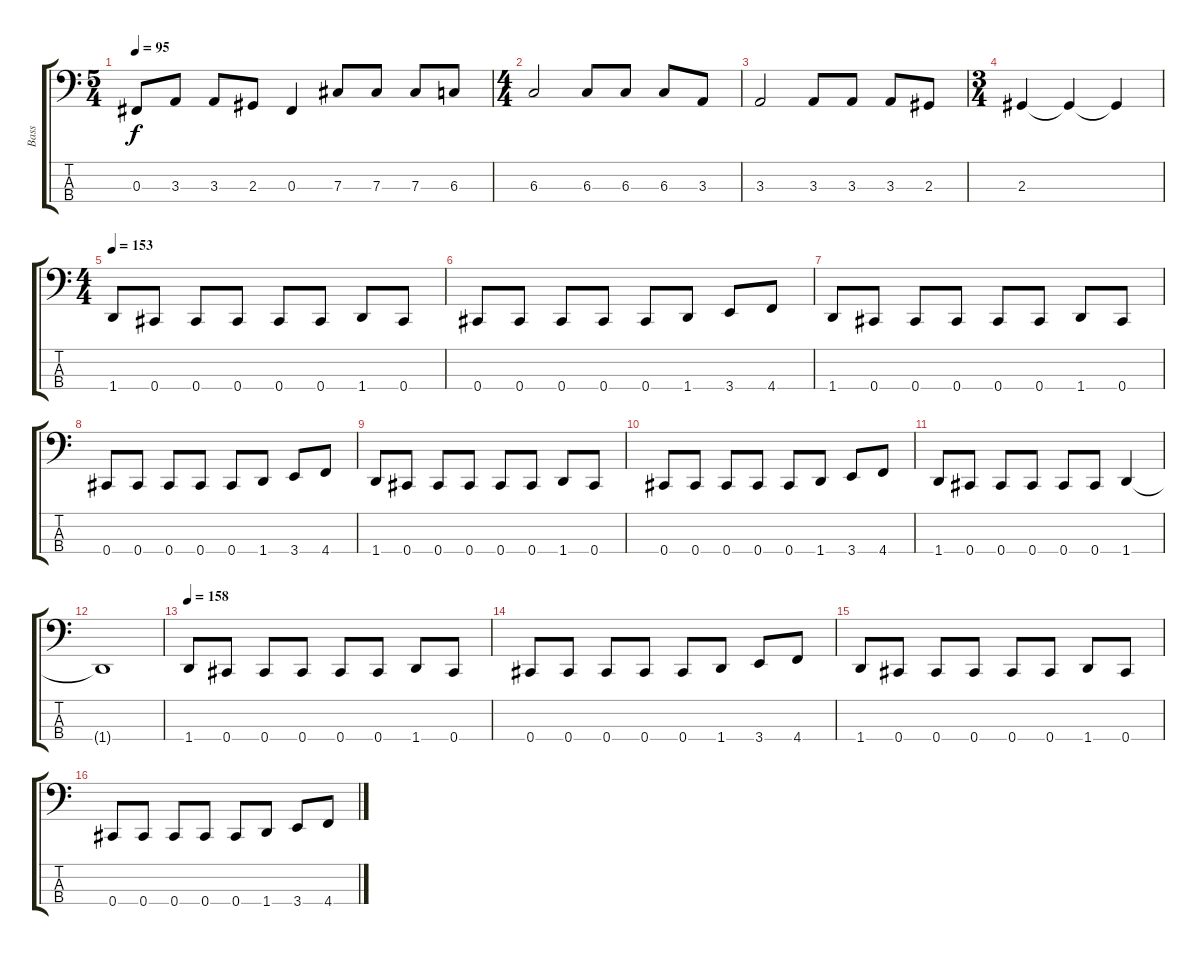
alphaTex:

\track ("Bass" "Bass") {instrument electricbassfinger}
\staff {score tabs}
\tuning (E2 B1 Gb1 Db1) {hide}
\ts (5 4)
\tempo 95
\clef f4
\ks c
0.3.8{dy f} 3.3.8 3.3.8 2.3.8 0.3.4 7.3.8 7.3.8 7.3.8 6.3.8 |
\ts (4 4)
6.3.2 6.3.8 6.3.8 6.3.8 3.3.8 |
3.3.2 3.3.8 3.3.8 3.3.8 2.3.8 |
\ts (3 4)
2.3.4 2.3{t}.4 2.3{t}.4 |
\ts (4 4)
\tempo 153
1.4.8 0.4.8 0.4.8 0.4.8 0.4.8 0.4.8 1.4.8 0.4.8 |
0.4.8 0.4.8 0.4.8 0.4.8 0.4.8 1.4.8 3.4.8 4.4.8 |
1.4.8 0.4.8 0.4.8 0.4.8 0.4.8 0.4.8 1.4.8 0.4.8 |
0.4.8 0.4.8 0.4.8 0.4.8 0.4.8 1.4.8 3.4.8 4.4.8 |
1.4.8 0.4.8 0.4.8 0.4.8 0.4.8 0.4.8 1.4.8 0.4.8 |
0.4.8 0.4.8 0.4.8 0.4.8 0.4.8 1.4.8 3.4.8 4.4.8 |
1.4.8 0.4.8 0.4.8 0.4.8 0.4.8 0.4.8 1.4.4 |
1.4{t}.1 |
\tempo 158
1.4.8 0.4.8 0.4.8 0.4.8 0.4.8 0.4.8 1.4.8 0.4.8 |
0.4.8 0.4.8 0.4.8 0.4.8 0.4.8 1.4.8 3.4.8 4.4.8 |
1.4.8 0.4.8 0.4.8 0.4.8 0.4.8 0.4.8 1.4.8 0.4.8 |
0.4.8 0.4.8 0.4.8 0.4.8 0.4.8 1.4.8 3.4.8 4.4.8
